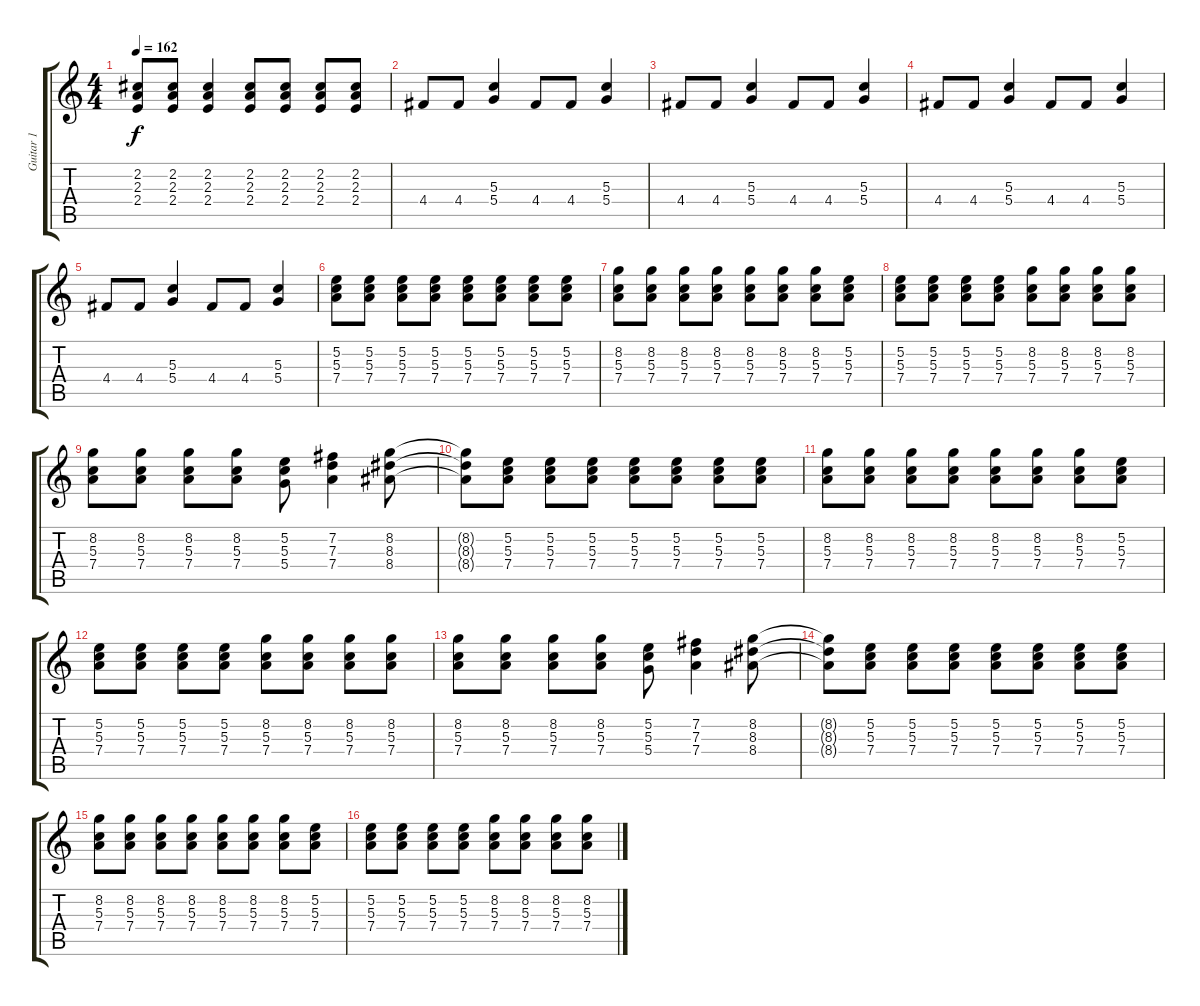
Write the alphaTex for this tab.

\track ("Guitar 1" "Guitar 1") {instrument electricguitarclean}
\staff {score tabs}
\tuning (E4 B3 G3 D3 A2 E2) {hide}
\ts (4 4)
\tempo 162
\clef g2
\ks c
(2.2{t} 2.3{t} 2.4{t}).8{dy f} (2.2 2.3 2.4).8 (2.2 2.3 2.4).4 (2.2 2.3 2.4).8 (2.2 2.3 2.4).8 (2.2 2.3 2.4).8 (2.2 2.3 2.4).8 |
4.4.8 4.4.8 (5.3 5.4).4 4.4.8 4.4.8 (5.3 5.4).4 |
4.4.8 4.4.8 (5.3 5.4).4 4.4.8 4.4.8 (5.3 5.4).4 |
4.4.8 4.4.8 (5.3 5.4).4 4.4.8 4.4.8 (5.3 5.4).4 |
4.4.8 4.4.8 (5.3 5.4).4 4.4.8 4.4.8 (5.3 5.4).4 |
(5.2 5.3 7.4).8 (5.2 5.3 7.4).8 (5.2 5.3 7.4).8 (5.2 5.3 7.4).8 (5.2 5.3 7.4).8 (5.2 5.3 7.4).8 (5.2 5.3 7.4).8 (5.2 5.3 7.4).8 |
(8.2 5.3 7.4).8 (8.2 5.3 7.4).8 (8.2 5.3 7.4).8 (8.2 5.3 7.4).8 (8.2 5.3 7.4).8 (8.2 5.3 7.4).8 (8.2 5.3 7.4).8 (5.2 5.3 7.4).8 |
(5.2 5.3 7.4).8 (5.2 5.3 7.4).8 (5.2 5.3 7.4).8 (5.2 5.3 7.4).8 (8.2 5.3 7.4).8 (8.2 5.3 7.4).8 (8.2 5.3 7.4).8 (8.2 5.3 7.4).8 |
(8.2 5.3 7.4).8 (8.2 5.3 7.4).8 (8.2 5.3 7.4).8 (8.2 5.3 7.4).8 (5.2 5.3 5.4).8 (7.2 7.3 7.4).4 (8.2 8.3 8.4).8 |
(8.2{t} 8.3{t} 8.4{t}).8 (5.2 5.3 7.4).8 (5.2 5.3 7.4).8 (5.2 5.3 7.4).8 (5.2 5.3 7.4).8 (5.2 5.3 7.4).8 (5.2 5.3 7.4).8 (5.2 5.3 7.4).8 |
(8.2 5.3 7.4).8 (8.2 5.3 7.4).8 (8.2 5.3 7.4).8 (8.2 5.3 7.4).8 (8.2 5.3 7.4).8 (8.2 5.3 7.4).8 (8.2 5.3 7.4).8 (5.2 5.3 7.4).8 |
(5.2 5.3 7.4).8 (5.2 5.3 7.4).8 (5.2 5.3 7.4).8 (5.2 5.3 7.4).8 (8.2 5.3 7.4).8 (8.2 5.3 7.4).8 (8.2 5.3 7.4).8 (8.2 5.3 7.4).8 |
(8.2 5.3 7.4).8 (8.2 5.3 7.4).8 (8.2 5.3 7.4).8 (8.2 5.3 7.4).8 (5.2 5.3 5.4).8 (7.2 7.3 7.4).4 (8.2 8.3 8.4).8 |
(8.2{t} 8.3{t} 8.4{t}).8 (5.2 5.3 7.4).8 (5.2 5.3 7.4).8 (5.2 5.3 7.4).8 (5.2 5.3 7.4).8 (5.2 5.3 7.4).8 (5.2 5.3 7.4).8 (5.2 5.3 7.4).8 |
(8.2 5.3 7.4).8 (8.2 5.3 7.4).8 (8.2 5.3 7.4).8 (8.2 5.3 7.4).8 (8.2 5.3 7.4).8 (8.2 5.3 7.4).8 (8.2 5.3 7.4).8 (5.2 5.3 7.4).8 |
(5.2 5.3 7.4).8 (5.2 5.3 7.4).8 (5.2 5.3 7.4).8 (5.2 5.3 7.4).8 (8.2 5.3 7.4).8 (8.2 5.3 7.4).8 (8.2 5.3 7.4).8 (8.2 5.3 7.4).8
